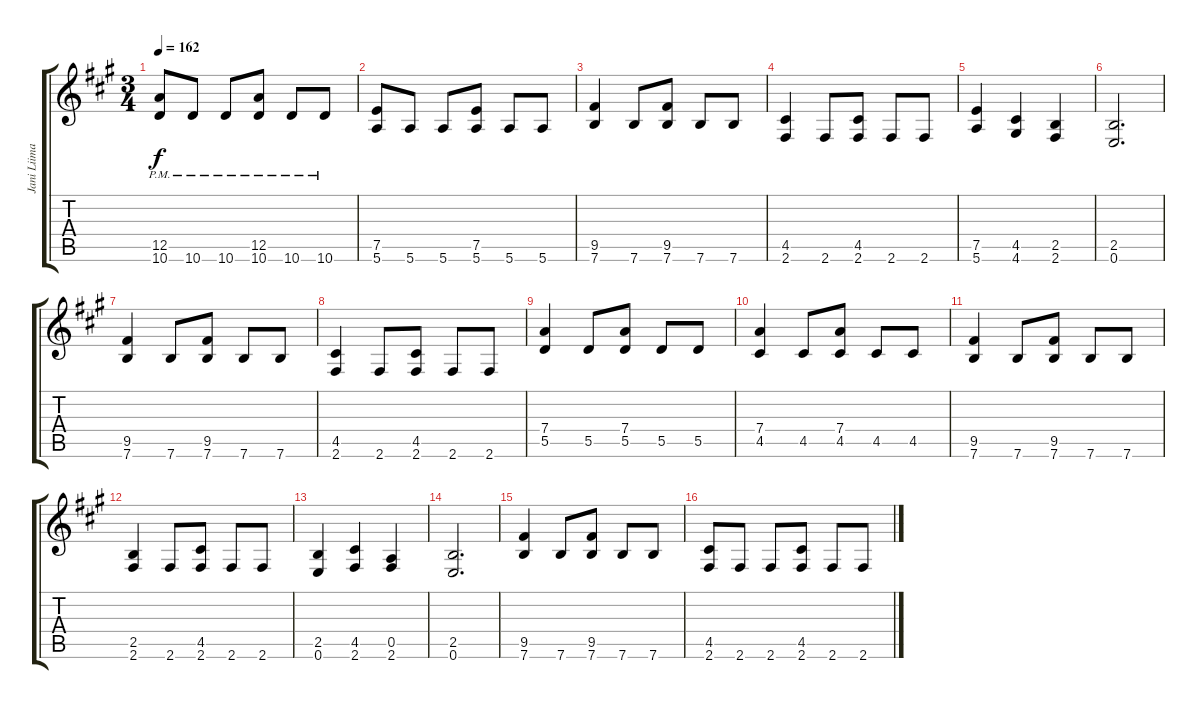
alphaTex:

\track ("Jani Liimatainen (Rhythm)" "Jani Liima") {instrument overdrivenguitar}
\staff {score tabs}
\tuning (E4 B3 G3 D3 A2 E2) {hide}
\ts (3 4)
\tempo 162
\clef g2
\ks a
(12.5 10.6{pm}).8{dy f} 10.6{pm}.8 10.6{pm}.8 (12.5 10.6{pm}).8 10.6{pm}.8 10.6{pm}.8 |
(7.5 5.6).8 5.6.8 5.6.8 (7.5 5.6).8 5.6.8 5.6.8 |
(9.5 7.6).4 7.6.8 (9.5 7.6).8 7.6.8 7.6.8 |
(4.5 2.6).4 2.6.8 (4.5 2.6).8 2.6.8 2.6.8 |
(7.5 5.6).4 (4.5 4.6).4 (2.5 2.6).4 |
(2.5 0.6).2{d} |
(9.5 7.6).4 7.6.8 (9.5 7.6).8 7.6.8 7.6.8 |
(4.5 2.6).4 2.6.8 (4.5 2.6).8 2.6.8 2.6.8 |
(7.4 5.5).4 5.5.8 (7.4 5.5).8 5.5.8 5.5.8 |
(7.4 4.5).4 4.5.8 (7.4 4.5).8 4.5.8 4.5.8 |
(9.5 7.6).4 7.6.8 (9.5 7.6).8 7.6.8 7.6.8 |
(2.5 2.6).4 2.6.8 (4.5 2.6).8 2.6.8 2.6.8 |
(2.5 0.6).4 (4.5 2.6).4 (0.5 2.6).4 |
(2.5 0.6).2{d} |
(9.5 7.6).4 7.6.8 (9.5 7.6).8 7.6.8 7.6.8 |
(4.5 2.6).8 2.6.8 2.6.8 (4.5 2.6).8 2.6.8 2.6.8
